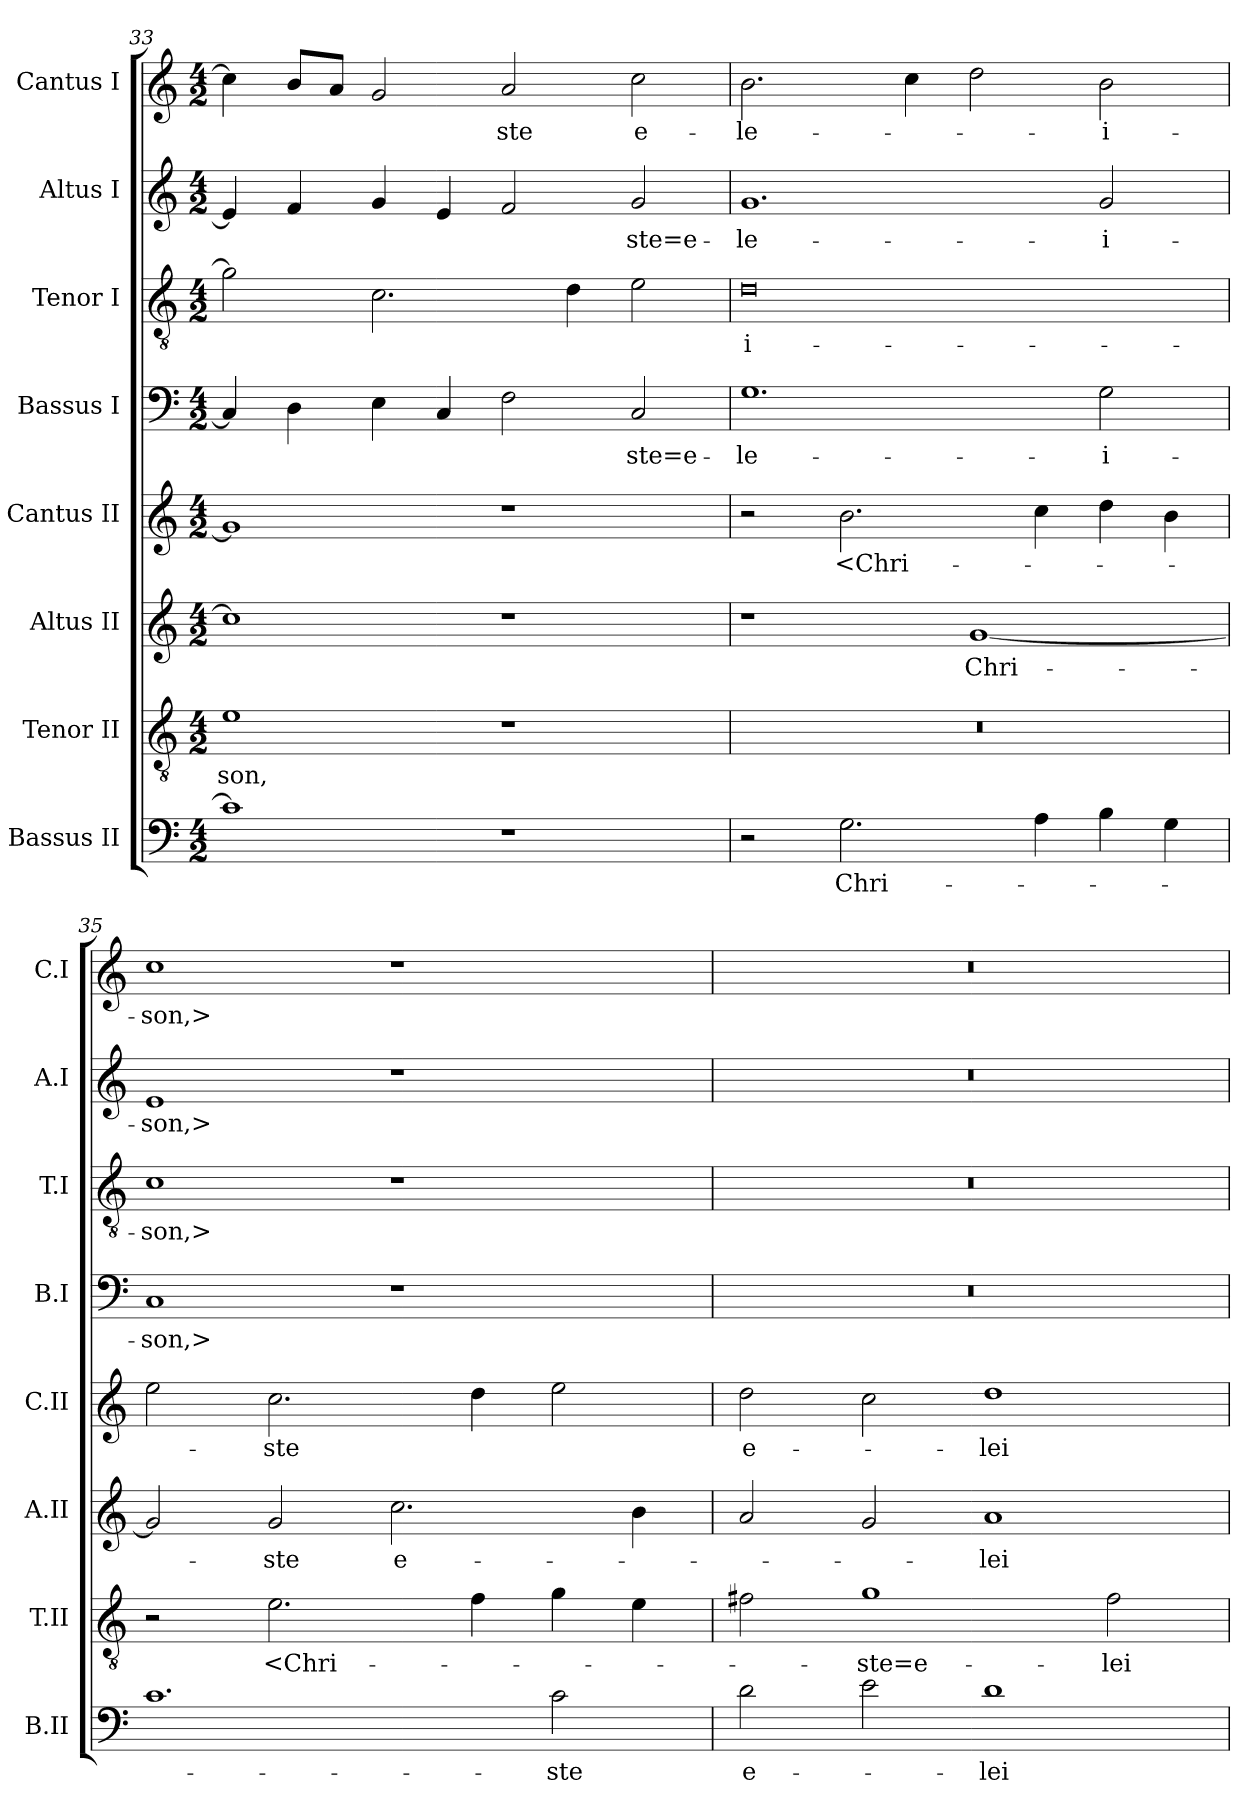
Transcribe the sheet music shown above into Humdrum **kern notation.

**kern	**text	**kern	**text	**kern	**text	**kern	**text	**kern	**text	**kern	**text	**kern	**text	**kern	**text
*part8	*part8	*part7	*part7	*part6	*part6	*part5	*part5	*part4	*part4	*part3	*part3	*part2	*part2	*part1	*part1
*staff8	*staff8	*staff7	*staff7	*staff6	*staff6	*staff5	*staff5	*staff4	*staff4	*staff3	*staff3	*staff2	*staff2	*staff1	*staff1
*I"Bassus II	*	*I"Tenor II	*	*I"Altus II	*	*I"Cantus II	*	*I"Bassus I	*	*I"Tenor I	*	*I"Altus I	*	*I"Cantus I	*
*I'B.II	*	*I'T.II	*	*I'A.II	*	*I'C.II	*	*I'B.I	*	*I'T.I	*	*I'A.I	*	*I'C.I	*
*clefF4	*	*clefGv2	*	*clefG2	*	*clefG2	*	*clefF4	*	*clefGv2	*	*clefG2	*	*clefG2	*
*	*	*ITrd7c12	*	*	*	*	*	*	*	*ITrd7c12	*	*	*	*	*
*k[]	*	*k[]	*	*k[]	*	*k[]	*	*k[]	*	*k[]	*	*k[]	*	*k[]	*
*C:	*	*C:	*	*C:	*	*C:	*	*C:	*	*C:	*	*C:	*	*C:	*
*M4/2	*	*M4/2	*	*M4/2	*	*M4/2	*	*M4/2	*	*M4/2	*	*M4/2	*	*M4/2	*
=33	=33	=33	=33	=33	=33	=33	=33	=33	=33	=33	=33	=33	=33	=33	=33
1c\]	.	1E\	-son,	1cc\]	.	1g/]	.	4C/]	.	2G\]	.	4e/]	.	4cc\]	.
.	.	.	.	.	.	.	.	4D\	.	.	.	4f/	.	8b/L	.
.	.	.	.	.	.	.	.	.	.	.	.	.	.	8a/J	.
.	.	.	.	.	.	.	.	4E\	.	2.C\	.	4g/	.	2g/	.
.	.	.	.	.	.	.	.	4C/	.	.	.	4e/	.	.	.
1r	.	1r	.	1r	.	1r	.	2F\	.	.	.	2f/	.	2a/	-ste
.	.	.	.	.	.	.	.	.	.	4D\	.	.	.	.	.
.	.	.	.	.	.	.	.	2C/	-ste=e-	2E\	.	2g/	-ste=e-	2cc\	e-
=34	=34	=34	=34	=34	=34	=34	=34	=34	=34	=34	=34	=34	=34	=34	=34
2r	.	0r	.	1r	.	2r	.	1.G\	-le-	0D\	-i-	1.g/	-le-	2.b\	-le-
2.G\	Chri-	.	.	.	.	2.b\	<Chri-	.	.	.	.	.	.	.	.
.	.	.	.	.	.	.	.	.	.	.	.	.	.	4cc\	.
.	.	.	.	[1g/	Chri-	.	.	.	.	.	.	.	.	2dd\	.
4A\	.	.	.	.	.	4cc\	.	.	.	.	.	.	.	.	.
4B\	.	.	.	.	.	4dd\	.	2G\	-i-	.	.	2g/	-i-	2b\	-i-
4G\	.	.	.	.	.	4b\	.	.	.	.	.	.	.	.	.
=35	=35	=35	=35	=35	=35	=35	=35	=35	=35	=35	=35	=35	=35	=35	=35
1.c\	.	2r	.	2g/]	.	2ee\	.	1C/	-son,>	1C\	-son,>	1e/	-son,>	1cc\	-son,>
.	.	2.E\	<Chri-	2g/	-ste	2.cc\	-ste	.	.	.	.	.	.	.	.
.	.	.	.	2.cc\	e-	.	.	1r	.	1r	.	1r	.	1r	.
.	.	4F\	.	.	.	4dd\	.	.	.	.	.	.	.	.	.
2c\	-ste	4G\	.	.	.	2ee\	.	.	.	.	.	.	.	.	.
.	.	4E\	.	4b\	.	.	.	.	.	.	.	.	.	.	.
=36	=36	=36	=36	=36	=36	=36	=36	=36	=36	=36	=36	=36	=36	=36	=36
2d\	e-	2F#\	.	2a/	.	2dd\	e-	0r	.	0r	.	0r	.	0r	.
2e\	.	1G\	-ste=e-	2g/	.	2cc\	.	.	.	.	.	.	.	.	.
1d\	-lei-	.	.	1a/	-lei-	1dd\	-lei-	.	.	.	.	.	.	.	.
.	.	2F#\	-lei-	.	.	.	.	.	.	.	.	.	.	.	.
=	=	=	=	=	=	=	=	=	=	=	=	=	=	=	=
*-	*-	*-	*-	*-	*-	*-	*-	*-	*-	*-	*-	*-	*-	*-	*-
